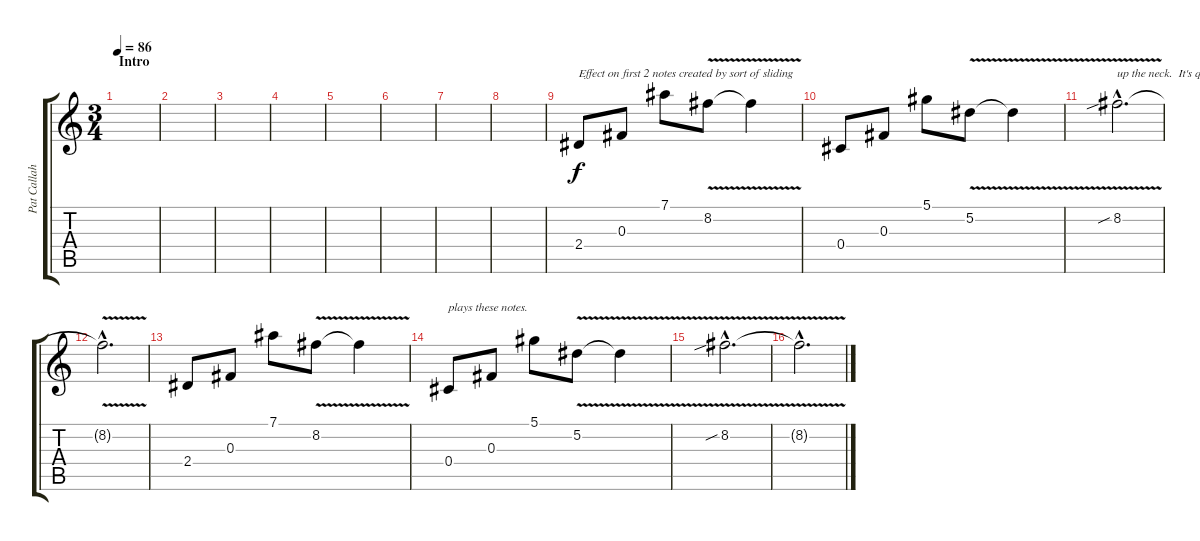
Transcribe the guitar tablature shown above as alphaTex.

\track ("Pat Callahan" "Pat Callah") {instrument distortionguitar}
\staff {score tabs}
\tuning (Eb4 Bb3 Gb3 Db3 Ab2 Db2) {hide}
\ts (3 4)
\section ("" "Intro")
\tempo 86
\clef g2
\ks c
|
|
|
|
|
|
|
|
2.4.8{txt "Effect on first 2 notes created by sort of sliding"} 0.3.8 7.1.8 8.2{v}.8 8.2{t}.4 |
0.4.8 0.3.8 5.1.8 5.2{v}.8 5.2{t}.4 |
8.2{v sib hac}.2{d txt "up the neck.  It's questionable if he ACTUALLY"} |
8.2{hac t}.2{d} |
2.4.8 0.3.8 7.1.8 8.2{v}.8 8.2{t}.4 |
0.4.8{txt "plays these notes."} 0.3.8 5.1.8 5.2{v}.8 5.2{t}.4 |
8.2{v sib hac}.2{d} |
8.2{hac t}.2{d}
